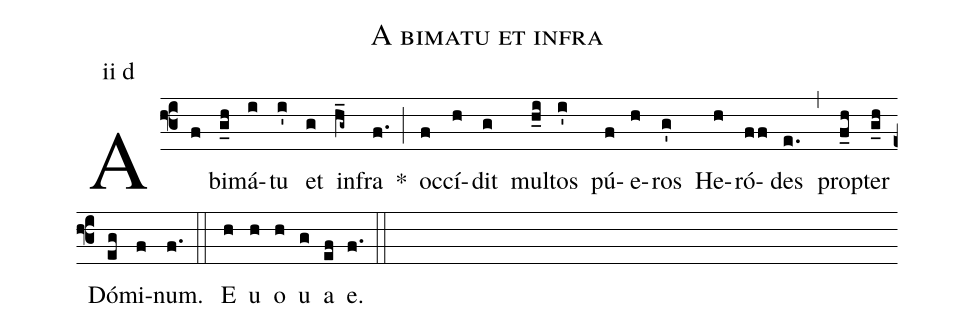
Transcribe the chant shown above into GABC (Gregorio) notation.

name:A bimatu et infra;
mode:ii d;
%%
(f3) A(f) bi(g_h)má(i)tu(i') et(g) in(h_g~)fra(f.) *(;) oc(f)cí(h)dit(g) mul(h_i)tos(i') pú(f)e(h)ros(g') He(h)ró(ff)des(e.) (,) pro(f_h)pter(g_h) Dó(eg)mi(f)num.(f.) (::) <eu> E(h) u(h) o(h) u(g) a(ef) e.(f.) </eu> (::)
